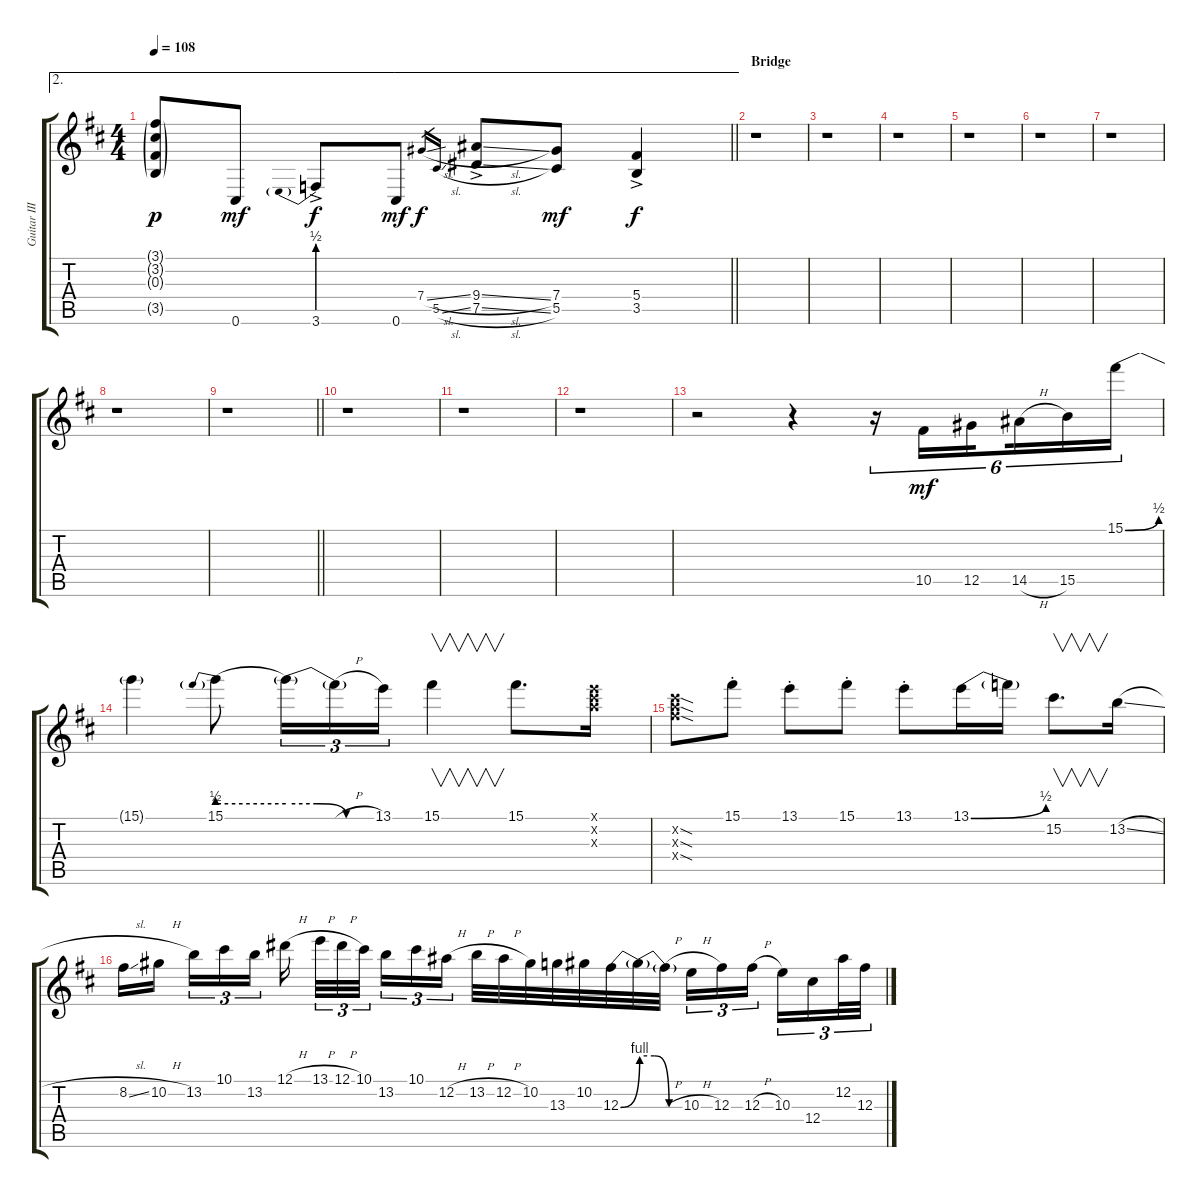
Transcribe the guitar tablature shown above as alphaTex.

\track ("Guitar III" "Guitar III") {instrument distortionguitar}
\staff {score tabs}
\tuning (Eb4 Bb3 Gb3 Db3 Ab2 Db2) {hide}
\ae 2
\ts (4 4)
\tempo 108
\clef g2
\barLineRight lightlight
\ks d
(3.1{g} 3.2{g} 0.3{g} 3.5{g}).8{dy p} 0.6.8{dy mf} 3.6{be (prebend 0 2 60 2) ac}.8{dy f} 0.6.8{dy mf} 7.4{sl}.16{gr dy f} 5.5{sl}.16{gr} (9.4{sl ac} 7.5{sl ac}).8 (7.4 5.5).8{dy mf} (5.4{ac} 3.5{ac}).4{dy f} |
\section ("" "Bridge")
r.1 |
r.1 |
r.1 |
r.1 |
r.1 |
r.1 |
r.1 |
\barLineRight lightlight
r.1 |
r.1 |
r.1 |
r.1 |
r.2 r.4 r.16{tu (6 4)} 10.5.16{tu (6 4) dy mf} 12.5.16{tu (6 4) beam splitsecondary} 14.5{h}.16{tu (6 4)} 15.5.16{tu (6 4)} 15.1{be (bend 0 0 60 2)}.16{tu (6 4)} |
15.1{t}.4 15.1{be (prebend 0 2 60 2)}.8 15.1{be (custom 0 2 20 2 40 0 60 0) t}.16{tu (3 2)} 15.1{h t}.16{tu (3 2)} 13.1.16{tu (3 2)} 15.1.4{v} 15.1.8{d} (13.1{x} 15.2{x} 15.3{x}).16 |
(15.2{sod x} 15.3{sod x} 17.4{sod x}).8 15.1{st}.8 13.1{st}.8 15.1{st}.8 13.1{st}.8 13.1{be (bend 0 0 60 2)}.16 13.1{t}.16 15.2.8{v d} 13.2{sl}.16 |
8.2{sl}.16 10.2{h}.16{beam splitsecondary} 13.2.16{tu (3 2)} 10.1.16{tu (3 2)} 13.2.16{tu (3 2)} 12.1{h}.16{beam splitsecondary} 13.1{h}.32{tu (3 2)} 12.1{h}.32{tu (3 2)} 10.1.32{tu (3 2) beam splitsecondary} 13.2.16{tu (3 2)} 10.1.16{tu (3 2)} 12.2{h}.16{tu (3 2)} 13.2{h}.32 12.2{h}.32 10.2.32 13.3.32 10.2.32 12.3{be (bend 0 0 60 4)}.32 12.3{be (custom 0 4 20 4 40 0 60 0) t}.32 12.3{h t}.32 10.3{h}.16{tu (3 2)} 12.3.16{tu (3 2)} 12.3{h}.16{tu (3 2) beam splitsecondary} 10.3.16{tu (3 2)} 12.4.16{tu (3 2)} 12.2.32{tu (3 2)} 12.3{h}.32{tu (3 2)}
